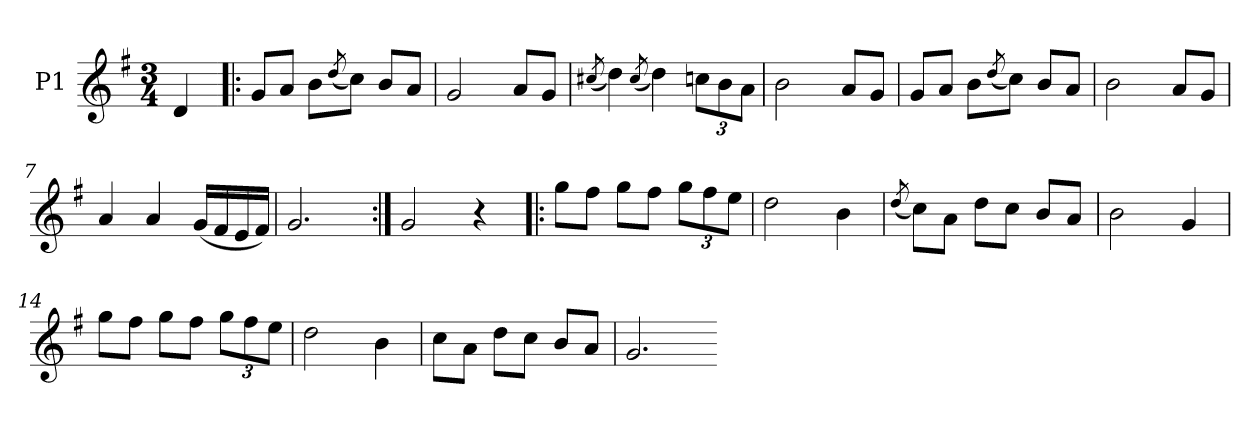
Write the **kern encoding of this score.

**kern
*part1
*staff1
*I"P1
*clefG2
*k[f#]
*G:
*M3/4
=
4d
=1!|:
8gL
8aJ
8bL
(8qdd/
8ccJ)
8bL
8aJ
=2
2g
8aL
8gJ
=3
(8qcc#X/
4dd)
(8qcc#/
4dd)
12ccnL
12b
12aJ
=4
2b
8aL
8gJ
=5
8gL
8aJ
8bL
(8qdd/
8ccJ)
8bL
8aJ
=6
2b
8aL
8gJ
=7
4a
4a
(16gLL
16f#
16e
16f#JJ)
=8
2.g
=9:|!
2g
4r
=10!|:
8ggL
8ff#J
8ggL
8ff#J
12ggL
12ff#
12eeJ
=11
2dd
4b
=12
(8qdd/
8ccL)
8aJ
8ddL
8ccJ
8bL
8aJ
=13
2b
4g
=14
8ggL
8ff#J
8ggL
8ff#J
12ggL
12ff#
12eeJ
=15
2dd
4b
=16
8ccL
8aJ
8ddL
8ccJ
8bL
8aJ
=17
2.g
=-
*-
